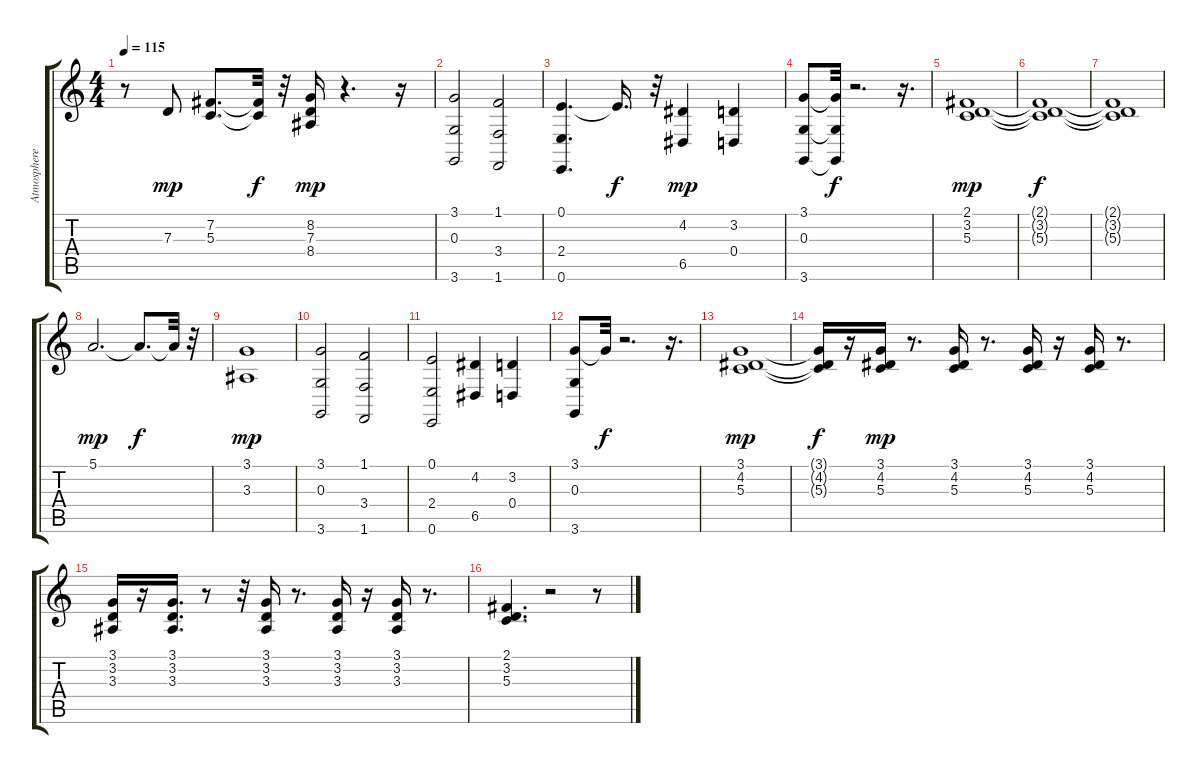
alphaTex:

\track ("Atmosphere" "Atmosphere") {instrument fx4atmosphere}
\staff {score tabs}
\tuning (E4 B3 G3 D3 A2 E2) {hide}
\ts (4 4)
\tempo 115
\clef g2
\ks c
r.8{dy mp} 7.3.8 (7.2 5.3).8{d} (7.2{t} 5.3{t}).32{dy f} r.32 (8.2 7.3 8.4).16{dy mp} r.4{d} r.16 |
(3.1 0.3 3.6).2 (1.1 3.4 1.6).2 |
(0.1 2.4 0.6).4{d} 0.1{t}.16{d dy f} r.32 (4.2 6.5).4{dy mp} (3.2 0.4).4 |
(3.1 0.3 3.6).8 (3.1{t} 0.3{t} 3.6{t}).32{dy f} r.2{d} r.16{d} |
(2.1 3.2 5.3).1{dy mp} |
(2.1{t} 3.2{t} 5.3{t}).1{dy f} |
(2.1{t} 3.2{t} 5.3{t}).1 |
5.1.2{d dy mp} 5.1{t}.8{d dy f} 5.1{t}.32 r.32 |
(3.1 3.3).1{dy mp} |
(3.1 0.3 3.6).2 (1.1 3.4 1.6).2 |
(0.1 2.4 0.6).2 (4.2 6.5).4 (3.2 0.4).4 |
(3.1 0.3 3.6).8 3.1{t}.32{dy f} r.2{d} r.16{d} |
(3.1 4.2 5.3).1{dy mp} |
(3.1{t} 4.2{t} 5.3{t}).16{dy f} r.16 (3.1 4.2 5.3).16{dy mp} r.8{d} (3.1 4.2 5.3).16 r.8{d} (3.1 4.2 5.3).16 r.16 (3.1 4.2 5.3).16 r.8{d} |
(3.1 3.2 3.3).16 r.16 (3.1 3.2 3.3).16{d} r.8 r.32 (3.1 3.2 3.3).16 r.8{d} (3.1 3.2 3.3).16 r.16 (3.1 3.2 3.3).16 r.8{d} |
(2.1 3.2 5.3).4{d} r.2 r.8
